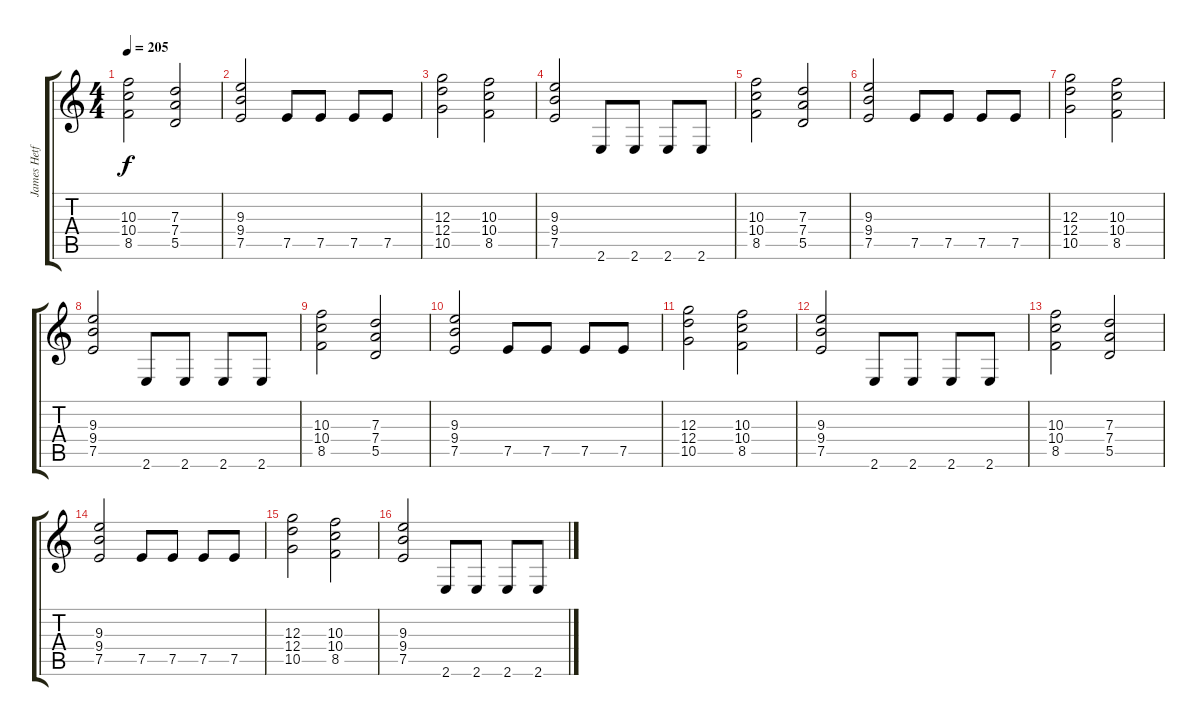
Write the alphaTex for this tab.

\track ("James Hetfield" "James Hetf") {instrument distortionguitar}
\staff {score tabs}
\tuning (E4 B3 G3 D3 A2 D2) {hide}
\ts (4 4)
\tempo 205
\clef g2
\ks c
(10.3 10.4 8.5).2{dy f} (7.3 7.4 5.5).2 |
(9.3 9.4 7.5).2 7.5.8 7.5.8 7.5.8 7.5.8 |
(12.3 12.4 10.5).2 (10.3 10.4 8.5).2 |
(9.3 9.4 7.5).2 2.6.8 2.6.8 2.6.8 2.6.8 |
(10.3 10.4 8.5).2 (7.3 7.4 5.5).2 |
(9.3 9.4 7.5).2 7.5.8 7.5.8 7.5.8 7.5.8 |
(12.3 12.4 10.5).2 (10.3 10.4 8.5).2 |
(9.3 9.4 7.5).2 2.6.8 2.6.8 2.6.8 2.6.8 |
(10.3 10.4 8.5).2 (7.3 7.4 5.5).2 |
(9.3 9.4 7.5).2 7.5.8 7.5.8 7.5.8 7.5.8 |
(12.3 12.4 10.5).2 (10.3 10.4 8.5).2 |
(9.3 9.4 7.5).2 2.6.8 2.6.8 2.6.8 2.6.8 |
(10.3 10.4 8.5).2 (7.3 7.4 5.5).2 |
(9.3 9.4 7.5).2 7.5.8 7.5.8 7.5.8 7.5.8 |
(12.3 12.4 10.5).2 (10.3 10.4 8.5).2 |
(9.3 9.4 7.5).2 2.6.8 2.6.8 2.6.8 2.6.8
